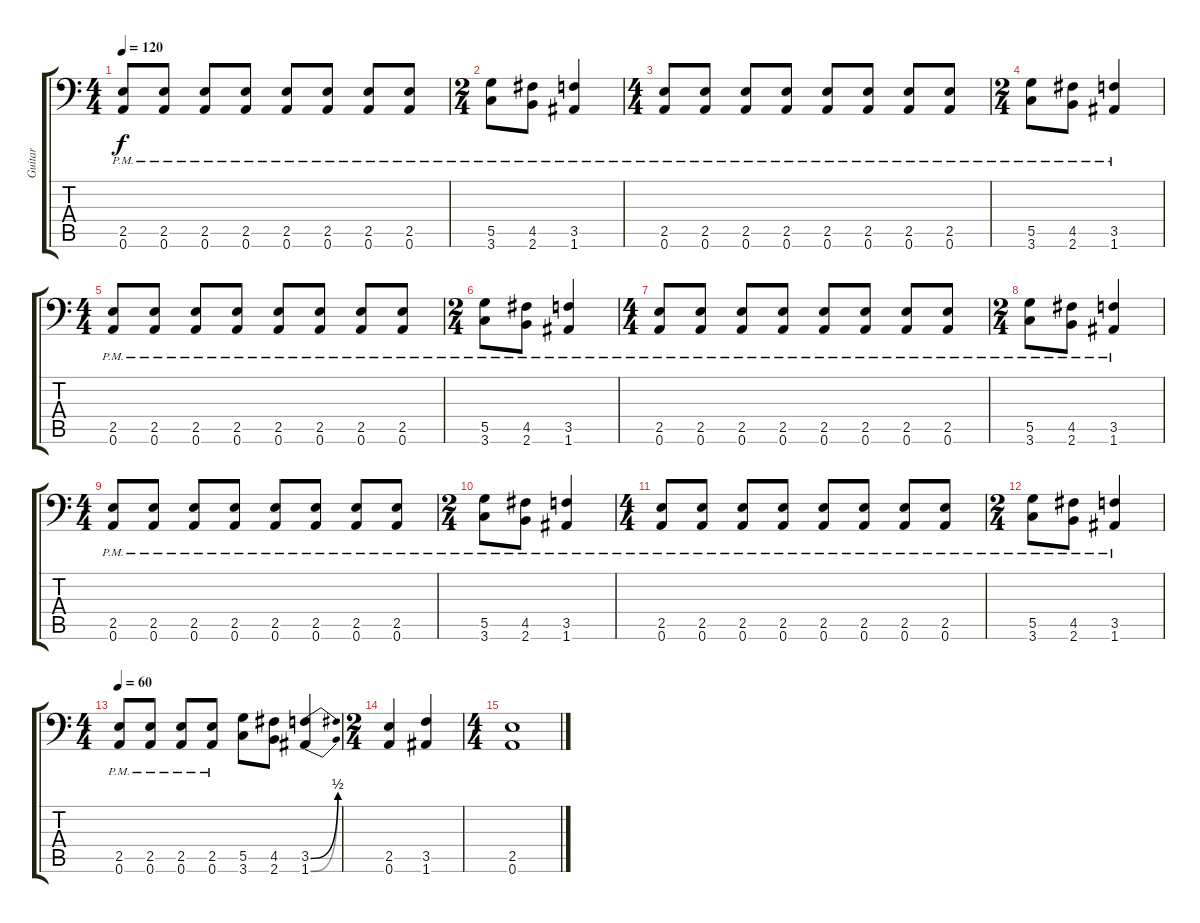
\track ("Guitar" "Guitar") {instrument distortionguitar}
\staff {score tabs}
\tuning (A3 E3 C3 G2 D2 A1) {hide}
\ts (4 4)
\tempo 120
\clef f4
\ks c
(2.5{pm} 0.6{pm}).8{dy f} (2.5{pm} 0.6{pm}).8 (2.5{pm} 0.6{pm}).8 (2.5{pm} 0.6{pm}).8 (2.5{pm} 0.6{pm}).8 (2.5{pm} 0.6{pm}).8 (2.5{pm} 0.6{pm}).8 (2.5{pm} 0.6{pm}).8 |
\ts (2 4)
(5.5{pm} 3.6{pm}).8 (4.5{pm} 2.6{pm}).8 (3.5{pm} 1.6{pm}).4 |
\ts (4 4)
(2.5{pm} 0.6{pm}).8 (2.5{pm} 0.6{pm}).8 (2.5{pm} 0.6{pm}).8 (2.5{pm} 0.6{pm}).8 (2.5{pm} 0.6{pm}).8 (2.5{pm} 0.6{pm}).8 (2.5{pm} 0.6{pm}).8 (2.5{pm} 0.6{pm}).8 |
\ts (2 4)
(5.5{pm} 3.6{pm}).8 (4.5{pm} 2.6{pm}).8 (3.5{pm} 1.6{pm}).4 |
\ts (4 4)
(2.5{pm} 0.6{pm}).8 (2.5{pm} 0.6{pm}).8 (2.5{pm} 0.6{pm}).8 (2.5{pm} 0.6{pm}).8 (2.5{pm} 0.6{pm}).8 (2.5{pm} 0.6{pm}).8 (2.5{pm} 0.6{pm}).8 (2.5{pm} 0.6{pm}).8 |
\ts (2 4)
(5.5{pm} 3.6{pm}).8 (4.5{pm} 2.6{pm}).8 (3.5{pm} 1.6{pm}).4 |
\ts (4 4)
(2.5{pm} 0.6{pm}).8 (2.5{pm} 0.6{pm}).8 (2.5{pm} 0.6{pm}).8 (2.5{pm} 0.6{pm}).8 (2.5{pm} 0.6{pm}).8 (2.5{pm} 0.6{pm}).8 (2.5{pm} 0.6{pm}).8 (2.5{pm} 0.6{pm}).8 |
\ts (2 4)
(5.5{pm} 3.6{pm}).8 (4.5{pm} 2.6{pm}).8 (3.5{pm} 1.6{pm}).4 |
\ts (4 4)
(2.5{pm} 0.6{pm}).8 (2.5{pm} 0.6{pm}).8 (2.5{pm} 0.6{pm}).8 (2.5{pm} 0.6{pm}).8 (2.5{pm} 0.6{pm}).8 (2.5{pm} 0.6{pm}).8 (2.5{pm} 0.6{pm}).8 (2.5{pm} 0.6{pm}).8 |
\ts (2 4)
(5.5{pm} 3.6{pm}).8 (4.5{pm} 2.6{pm}).8 (3.5{pm} 1.6{pm}).4 |
\ts (4 4)
(2.5{pm} 0.6{pm}).8 (2.5{pm} 0.6{pm}).8 (2.5{pm} 0.6{pm}).8 (2.5{pm} 0.6{pm}).8 (2.5{pm} 0.6{pm}).8 (2.5{pm} 0.6{pm}).8 (2.5{pm} 0.6{pm}).8 (2.5{pm} 0.6{pm}).8 |
\ts (2 4)
(5.5{pm} 3.6{pm}).8 (4.5{pm} 2.6{pm}).8 (3.5{pm} 1.6{pm}).4 |
\ts (4 4)
\tempo 60
(2.5{pm} 0.6{pm}).8 (2.5{pm} 0.6{pm}).8 (2.5{pm} 0.6{pm}).8 (2.5{pm} 0.6{pm}).8 (5.5 3.6).8 (4.5 2.6).8 (3.5{be (bend 0 0 60 2)} 1.6{be (bend 0 0 60 2)}).4 |
\ts (2 4)
(2.5 0.6).4 (3.5 1.6).4 |
\ts (4 4)
(2.5 0.6).1
